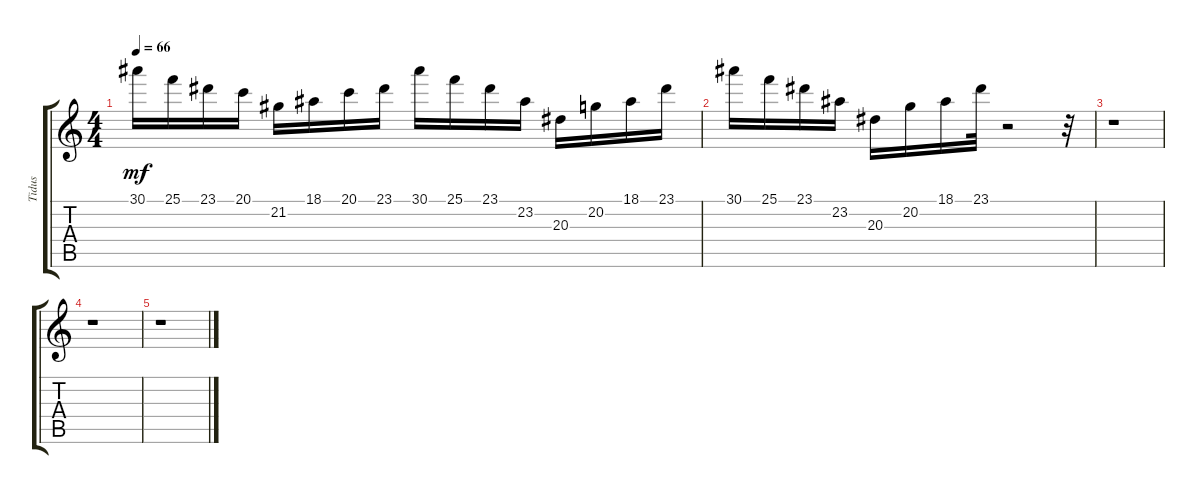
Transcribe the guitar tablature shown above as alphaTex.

\track ("Tidus" "Tidus") {instrument marimba}
\staff {score tabs}
\tuning (E4 B3 G3 D3 A2 E2) {hide}
\ts (4 4)
\tempo 66
\clef g2
\ks c
30.1.16{dy mf} 25.1.16 23.1.16 20.1.16 21.2.16 18.1.16 20.1.16 23.1.16 30.1.16 25.1.16 23.1.16 23.2.16 20.3.16 20.2.16 18.1.16 23.1.16 |
30.1.16 25.1.16 23.1.16 23.2.16 20.3.16 20.2.16 18.1.16 23.1.32 r.2 r.32 |
r.1 |
r.1 |
r.1
